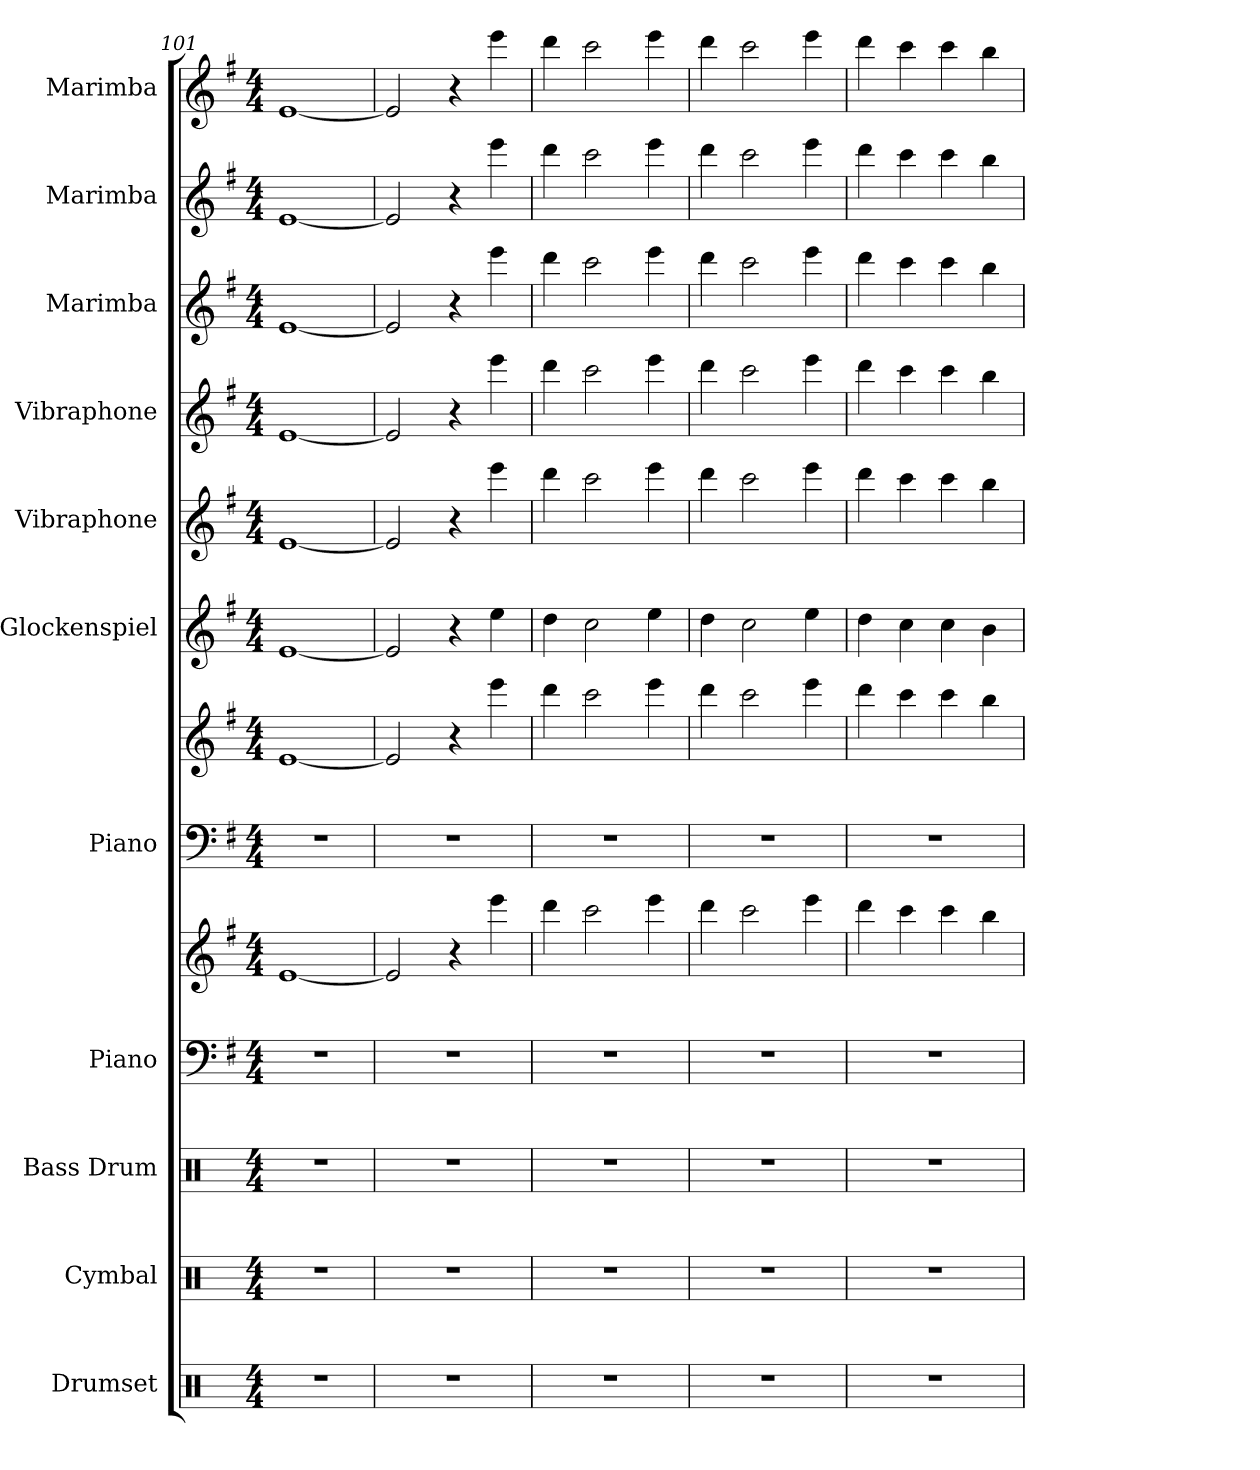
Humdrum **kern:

**kern	**kern	**kern	**kern	**kern	**kern	**kern	**kern	**kern	**kern	**kern	**kern	**kern
*part11	*part10	*part9	*part8	*part8	*part7	*part7	*part6	*part5	*part4	*part3	*part2	*part1
*staff13	*staff12	*staff11	*staff10	*staff9	*staff8	*staff7	*staff6	*staff5	*staff4	*staff3	*staff2	*staff1
*I"Drumset	*I"Cymbal	*I"Bass Drum	*I"Piano	*	*I"Piano	*	*I"Glockenspiel	*I"Vibraphone	*I"Vibraphone	*I"Marimba	*I"Marimba	*I"Marimba
*I'Drs.	*I'Cym.	*I'B. Dr.	*I'Pno.	*	*I'Pno.	*	*I'Glk.	*I'Vib.	*I'Vib.	*I'Mrm.	*I'Mrm.	*I'Mrm.
*clefX	*clefX	*clefX	*clefF4	*clefG2	*clefF4	*clefG2	*clefG2	*clefG2	*clefG2	*clefG2	*clefG2	*clefG2
*	*	*	*	*	*	*	*ITrd-14c-24	*	*	*	*	*
*k[]	*k[]	*k[]	*k[f#]	*k[f#]	*k[f#]	*k[f#]	*k[f#]	*k[f#]	*k[f#]	*k[f#]	*k[f#]	*k[f#]
*M4/4	*M4/4	*M4/4	*M4/4	*M4/4	*M4/4	*M4/4	*M4/4	*M4/4	*M4/4	*M4/4	*M4/4	*M4/4
=101	=101	=101	=101	=101	=101	=101	=101	=101	=101	=101	=101	=101
1r	1r	1r	1r	[1e	1r	[1e	[1eee	[1e	[1e	[1e	[1e	[1e
=102	=102	=102	=102	=102	=102	=102	=102	=102	=102	=102	=102	=102
1r	1r	1r	1r	2e/]	1r	2e/]	2eee/]	2e/]	2e/]	2e/]	2e/]	2e/]
.	.	.	.	4r	.	4r	4r	4r	4r	4r	4r	4r
.	.	.	.	4eee\	.	4eee\	4eeee\	4eee\	4eee\	4eee\	4eee\	4eee\
!!LO:PB:g=z
=103	=103	=103	=103	=103	=103	=103	=103	=103	=103	=103	=103	=103
1r	1r	1r	1r	4ddd\	1r	4ddd\	4dddd\	4ddd\	4ddd\	4ddd\	4ddd\	4ddd\
.	.	.	.	2ccc\	.	2ccc\	2cccc\	2ccc\	2ccc\	2ccc\	2ccc\	2ccc\
.	.	.	.	4eee\	.	4eee\	4eeee\	4eee\	4eee\	4eee\	4eee\	4eee\
=104	=104	=104	=104	=104	=104	=104	=104	=104	=104	=104	=104	=104
1r	1r	1r	1r	4ddd\	1r	4ddd\	4dddd\	4ddd\	4ddd\	4ddd\	4ddd\	4ddd\
.	.	.	.	2ccc\	.	2ccc\	2cccc\	2ccc\	2ccc\	2ccc\	2ccc\	2ccc\
.	.	.	.	4eee\	.	4eee\	4eeee\	4eee\	4eee\	4eee\	4eee\	4eee\
=105	=105	=105	=105	=105	=105	=105	=105	=105	=105	=105	=105	=105
1r	1r	1r	1r	4ddd\	1r	4ddd\	4dddd\	4ddd\	4ddd\	4ddd\	4ddd\	4ddd\
.	.	.	.	4ccc\	.	4ccc\	4cccc\	4ccc\	4ccc\	4ccc\	4ccc\	4ccc\
.	.	.	.	4ccc\	.	4ccc\	4cccc\	4ccc\	4ccc\	4ccc\	4ccc\	4ccc\
.	.	.	.	4bb\	.	4bb\	4bbb\	4bb\	4bb\	4bb\	4bb\	4bb\
=	=	=	=	=	=	=	=	=	=	=	=	=
*-	*-	*-	*-	*-	*-	*-	*-	*-	*-	*-	*-	*-
